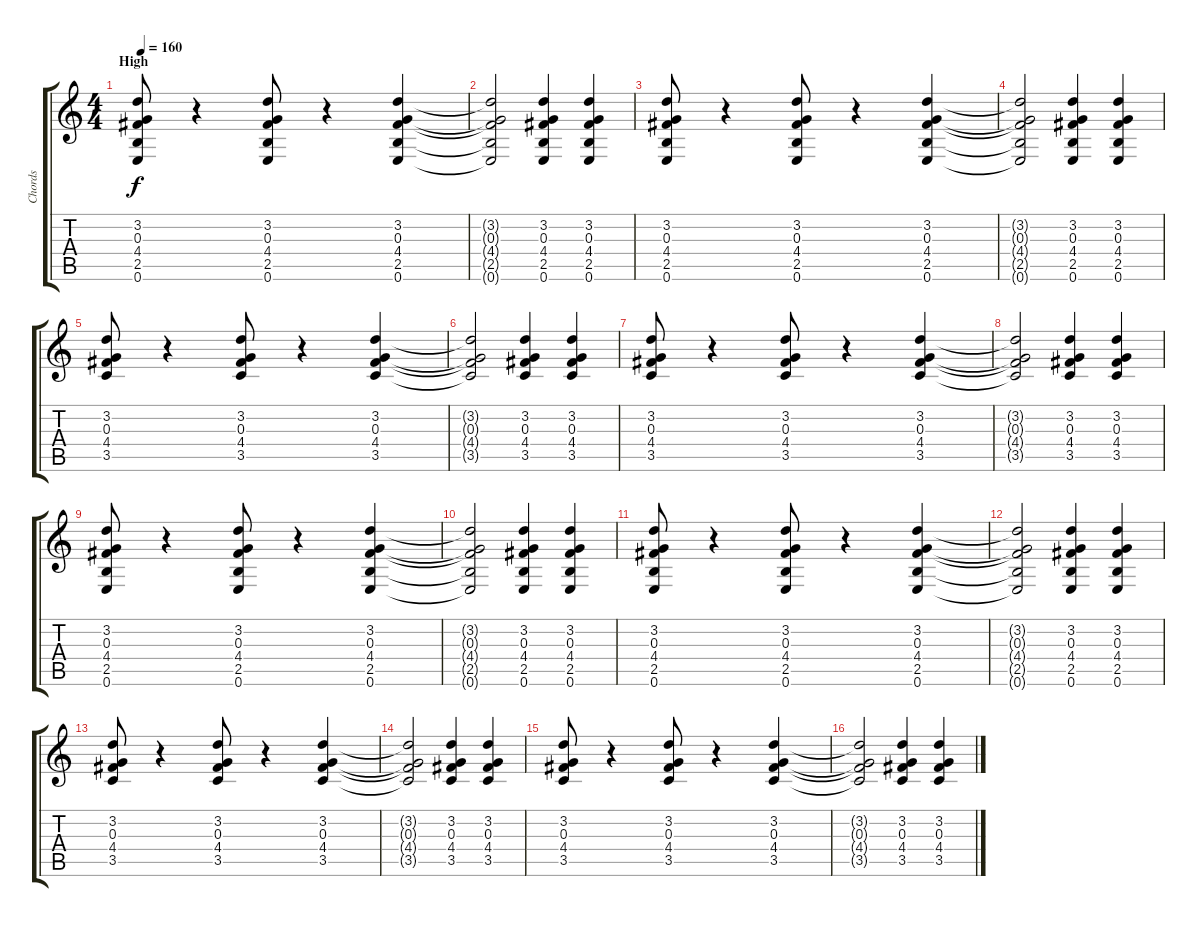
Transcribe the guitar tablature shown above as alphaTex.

\track ("Chords" "Chords") {instrument acousticguitarsteel}
\staff {score tabs}
\tuning (E4 B3 G3 D3 A2 E2) {hide}
\ts (4 4)
\section ("" "High")
\tempo 160
\clef g2
\ks c
(3.2 0.3 4.4 2.5 0.6).8{dy f volume 10 instrument acousticguitarsteel} r.4 (3.2 0.3 4.4 2.5 0.6).8 r.4 (3.2 0.3 4.4 2.5 0.6).4 |
(3.2{t} 0.3{t} 4.4{t} 2.5{t} 0.6{t}).2 (3.2 0.3 4.4 2.5 0.6).4 (3.2 0.3 4.4 2.5 0.6).4 |
(3.2 0.3 4.4 2.5 0.6).8 r.4 (3.2 0.3 4.4 2.5 0.6).8 r.4 (3.2 0.3 4.4 2.5 0.6).4 |
(3.2{t} 0.3{t} 4.4{t} 2.5{t} 0.6{t}).2 (3.2 0.3 4.4 2.5 0.6).4 (3.2 0.3 4.4 2.5 0.6).4 |
(3.2 0.3 4.4 3.5).8 r.4 (3.2 0.3 4.4 3.5).8 r.4 (3.2 0.3 4.4 3.5).4 |
(3.2{t} 0.3{t} 4.4{t} 3.5{t}).2 (3.2 0.3 4.4 3.5).4 (3.2 0.3 4.4 3.5).4 |
(3.2 0.3 4.4 3.5).8 r.4 (3.2 0.3 4.4 3.5).8 r.4 (3.2 0.3 4.4 3.5).4 |
(3.2{t} 0.3{t} 4.4{t} 3.5{t}).2 (3.2 0.3 4.4 3.5).4 (3.2 0.3 4.4 3.5).4 |
(3.2 0.3 4.4 2.5 0.6).8 r.4 (3.2 0.3 4.4 2.5 0.6).8 r.4 (3.2 0.3 4.4 2.5 0.6).4 |
(3.2{t} 0.3{t} 4.4{t} 2.5{t} 0.6{t}).2 (3.2 0.3 4.4 2.5 0.6).4 (3.2 0.3 4.4 2.5 0.6).4 |
(3.2 0.3 4.4 2.5 0.6).8 r.4 (3.2 0.3 4.4 2.5 0.6).8 r.4 (3.2 0.3 4.4 2.5 0.6).4 |
(3.2{t} 0.3{t} 4.4{t} 2.5{t} 0.6{t}).2 (3.2 0.3 4.4 2.5 0.6).4 (3.2 0.3 4.4 2.5 0.6).4 |
(3.2 0.3 4.4 3.5).8 r.4 (3.2 0.3 4.4 3.5).8 r.4 (3.2 0.3 4.4 3.5).4 |
(3.2{t} 0.3{t} 4.4{t} 3.5{t}).2 (3.2 0.3 4.4 3.5).4 (3.2 0.3 4.4 3.5).4 |
(3.2 0.3 4.4 3.5).8 r.4 (3.2 0.3 4.4 3.5).8 r.4 (3.2 0.3 4.4 3.5).4 |
(3.2{t} 0.3{t} 4.4{t} 3.5{t}).2 (3.2 0.3 4.4 3.5).4 (3.2 0.3 4.4 3.5).4
